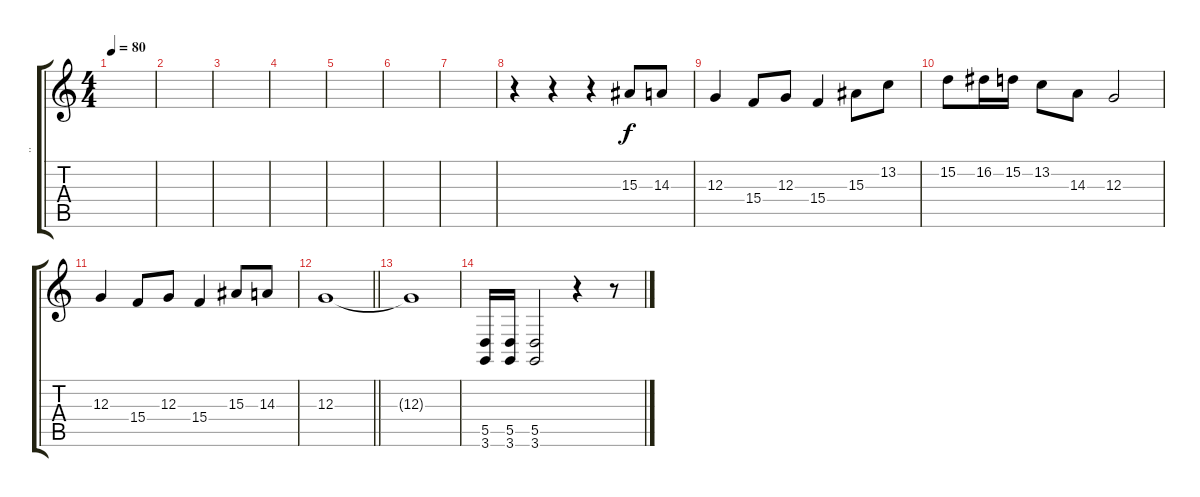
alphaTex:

\track (".." "..") {instrument stringensemble1}
\staff {score tabs}
\tuning (E4 B3 G3 D3 A2 E2) {hide}
\ts (4 4)
\tempo 80
\clef g2
\ks c
|
|
|
|
|
|
|
r.4 r.4 r.4 15.3.8 14.3.8 |
12.3.4 15.4.8 12.3.8 15.4.4 15.3.8 13.2.8 |
15.2.8 16.2.16 15.2.16 13.2.8 14.3.8 12.3.2 |
12.3.4 15.4.8 12.3.8 15.4.4 15.3.8 14.3.8 |
\barLineRight lightlight
12.3.1 |
12.3{t}.1 |
(5.5 3.6).16 (5.5 3.6).16 (5.5 3.6).2 r.4 r.8
